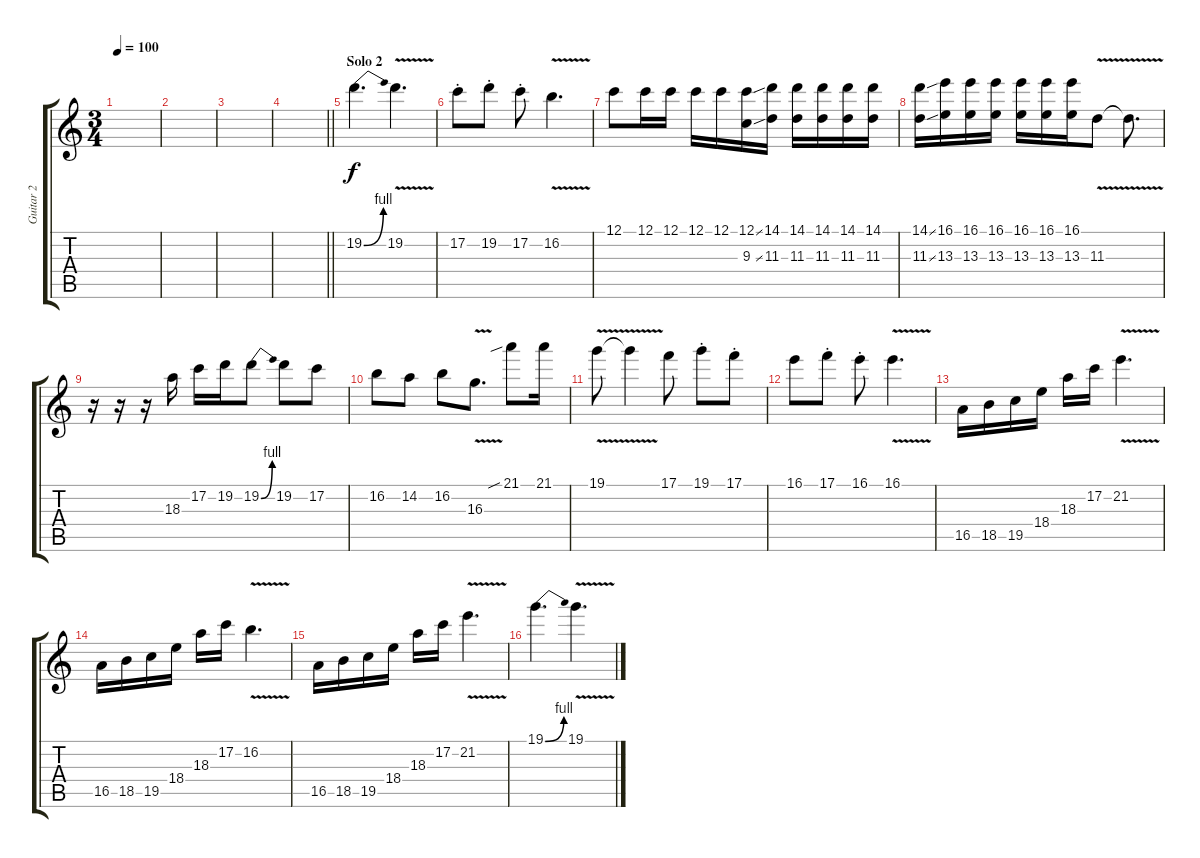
\track ("Guitar 2" "Guitar 2") {instrument overdrivenguitar}
\staff {score tabs}
\tuning (C4 G3 Eb3 Bb2 F2 C2) {hide}
\ts (3 4)
\tempo 100
\clef g2
\ks c
|
|
|
\barLineRight lightlight
|
\section ("" "Solo 2")
19.2{be (bend 0 0 60 4)}.4{d} 19.2{v}.4{d} |
17.2{st}.8 19.2{st}.8 17.2{st}.8 16.2{v}.4{d} |
12.1.8 12.1.16 12.1.16 12.1.16 12.1.16 (12.1{ss} 9.3{ss}).16 (14.1 11.3).16 (14.1 11.3).16 (14.1 11.3).16 (14.1 11.3).16 (14.1 11.3).16 |
(14.1{ss} 11.3{ss}).16 (16.1 13.3).16 (16.1 13.3).16 (16.1 13.3).16 (16.1 13.3).16 (16.1 13.3).16 (16.1 13.3).16 11.3{v}.8 11.3{t}.8{d} |
r.16 r.16 r.16 18.3.16 17.2.16 19.2.16 19.2{be (bend 0 0 60 4)}.8 19.2.8 17.2.8 |
16.2.8 14.2.8 16.2.8 16.3{v}.8{d} 21.1{sib}.8 21.1.16 |
19.1{v}.8 19.1{t}.4 17.1.8 19.1{st}.8 17.1{st}.8 |
16.1.8 17.1{st}.8 16.1{st}.8 16.1{v}.4{d} |
16.5.16 18.5.16 19.5.16 18.4.16 18.3.16 17.2.16 21.2{v}.4{d} |
16.5.16 18.5.16 19.5.16 18.4.16 18.3.16 17.2.16 16.2{v}.4{d} |
16.5.16 18.5.16 19.5.16 18.4.16 18.3.16 17.2.16 21.2{v}.4{d} |
19.1{be (bend 0 0 60 4)}.4{d} 19.1{v}.4{d}
